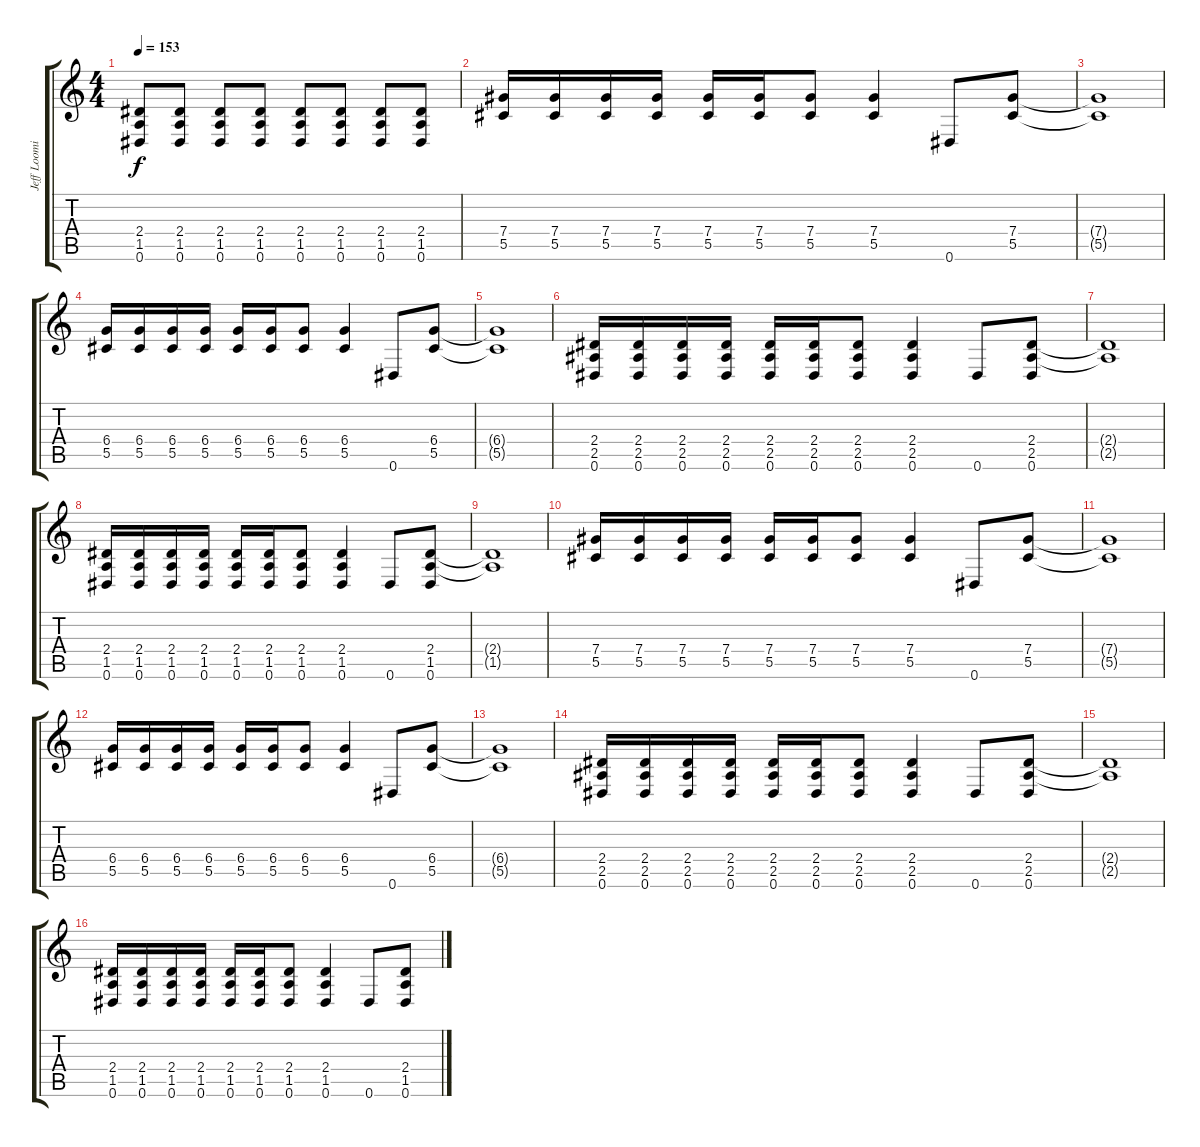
\track ("Jeff Loomis" "Jeff Loomi") {instrument distortionguitar}
\staff {score tabs}
\tuning (Eb4 Bb3 Gb3 Db3 Ab2 Eb2) {hide}
\ts (4 4)
\tempo 153
\clef g2
\ks c
(2.4 1.5 0.6).8{dy f} (2.4 1.5 0.6).8 (2.4 1.5 0.6).8 (2.4 1.5 0.6).8 (2.4 1.5 0.6).8 (2.4 1.5 0.6).8 (2.4 1.5 0.6).8 (2.4 1.5 0.6).8 |
(7.4 5.5).16 (7.4 5.5).16 (7.4 5.5).16 (7.4 5.5).16 (7.4 5.5).16 (7.4 5.5).16 (7.4 5.5).8 (7.4 5.5).4 0.6.8 (7.4 5.5).8 |
(7.4{t} 5.5{t}).1 |
(6.4 5.5).16 (6.4 5.5).16 (6.4 5.5).16 (6.4 5.5).16 (6.4 5.5).16 (6.4 5.5).16 (6.4 5.5).8 (6.4 5.5).4 0.6.8 (6.4 5.5).8 |
(6.4{t} 5.5{t}).1 |
(2.4 2.5 0.6).16 (2.4 2.5 0.6).16 (2.4 2.5 0.6).16 (2.4 2.5 0.6).16 (2.4 2.5 0.6).16 (2.4 2.5 0.6).16 (2.4 2.5 0.6).8 (2.4 2.5 0.6).4 0.6.8 (2.4 2.5 0.6).8 |
(2.4{t} 2.5{t}).1 |
(2.4 1.5 0.6).16 (2.4 1.5 0.6).16 (2.4 1.5 0.6).16 (2.4 1.5 0.6).16 (2.4 1.5 0.6).16 (2.4 1.5 0.6).16 (2.4 1.5 0.6).8 (2.4 1.5 0.6).4 0.6.8 (2.4 1.5 0.6).8 |
(2.4{t} 1.5{t}).1 |
(7.4 5.5).16 (7.4 5.5).16 (7.4 5.5).16 (7.4 5.5).16 (7.4 5.5).16 (7.4 5.5).16 (7.4 5.5).8 (7.4 5.5).4 0.6.8 (7.4 5.5).8 |
(7.4{t} 5.5{t}).1 |
(6.4 5.5).16 (6.4 5.5).16 (6.4 5.5).16 (6.4 5.5).16 (6.4 5.5).16 (6.4 5.5).16 (6.4 5.5).8 (6.4 5.5).4 0.6.8 (6.4 5.5).8 |
(6.4{t} 5.5{t}).1 |
(2.4 2.5 0.6).16 (2.4 2.5 0.6).16 (2.4 2.5 0.6).16 (2.4 2.5 0.6).16 (2.4 2.5 0.6).16 (2.4 2.5 0.6).16 (2.4 2.5 0.6).8 (2.4 2.5 0.6).4 0.6.8 (2.4 2.5 0.6).8 |
(2.4{t} 2.5{t}).1 |
(2.4 1.5 0.6).16 (2.4 1.5 0.6).16 (2.4 1.5 0.6).16 (2.4 1.5 0.6).16 (2.4 1.5 0.6).16 (2.4 1.5 0.6).16 (2.4 1.5 0.6).8 (2.4 1.5 0.6).4 0.6.8 (2.4 1.5 0.6).8
